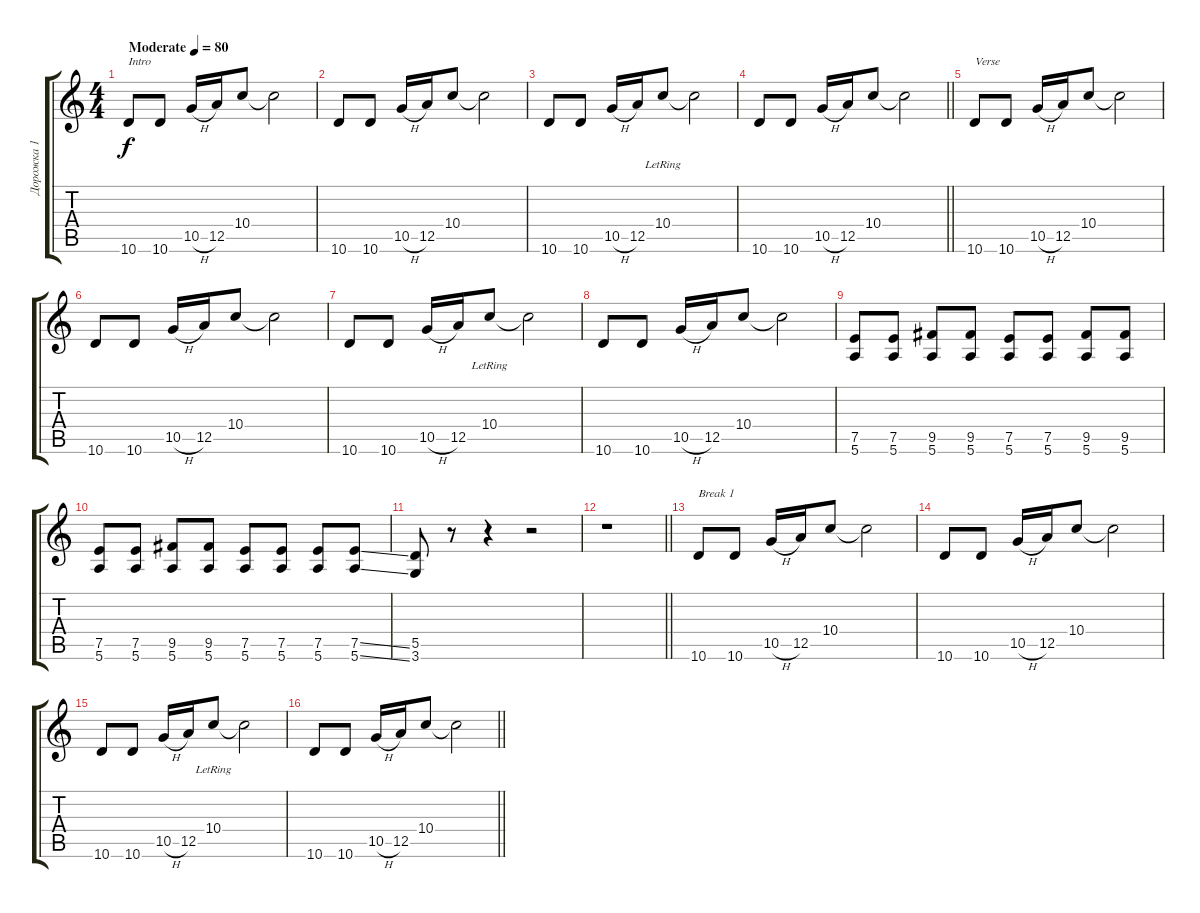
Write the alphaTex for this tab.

\track ("Дорожка 1" "Дорожка 1") {instrument acousticguitarsteel}
\staff {score tabs}
\tuning (E4 B3 G3 D3 A2 E2) {hide}
\ts (4 4)
\tempo (80 "Moderate")
\clef g2
\ks c
10.6.8{txt "Intro" dy f instrument acousticguitarsteel} 10.6.8 10.5{h}.16 12.5.16 10.4.8 10.4{t}.2 |
10.6.8 10.6.8 10.5{h}.16 12.5.16 10.4.8 10.4{t}.2 |
10.6.8 10.6.8 10.5{h}.16 12.5.16 10.4{lr}.8 10.4{t}.2 |
\barLineRight lightlight
10.6.8 10.6.8 10.5{h}.16 12.5.16 10.4.8 10.4{t}.2 |
10.6.8{txt "Verse"} 10.6.8 10.5{h}.16 12.5.16 10.4.8 10.4{t}.2 |
10.6.8 10.6.8 10.5{h}.16 12.5.16 10.4.8 10.4{t}.2 |
10.6.8 10.6.8 10.5{h}.16 12.5.16 10.4{lr}.8 10.4{t}.2 |
10.6.8 10.6.8 10.5{h}.16 12.5.16 10.4.8 10.4{t}.2 |
(7.5 5.6).8 (7.5 5.6).8 (9.5 5.6).8 (9.5 5.6).8 (7.5 5.6).8 (7.5 5.6).8 (9.5 5.6).8 (9.5 5.6).8 |
(7.5 5.6).8 (7.5 5.6).8 (9.5 5.6).8 (9.5 5.6).8 (7.5 5.6).8 (7.5 5.6).8 (7.5 5.6).8 (7.5{ss} 5.6{ss}).8 |
(5.5 3.6).8 r.8 r.4 r.2 |
\barLineRight lightlight
r.1 |
10.6.8{txt "Break 1"} 10.6.8 10.5{h}.16 12.5.16 10.4.8 10.4{t}.2 |
10.6.8 10.6.8 10.5{h}.16 12.5.16 10.4.8 10.4{t}.2 |
10.6.8 10.6.8 10.5{h}.16 12.5.16 10.4{lr}.8 10.4{t}.2 |
\barLineRight lightlight
10.6.8 10.6.8 10.5{h}.16 12.5.16 10.4.8 10.4{t}.2
